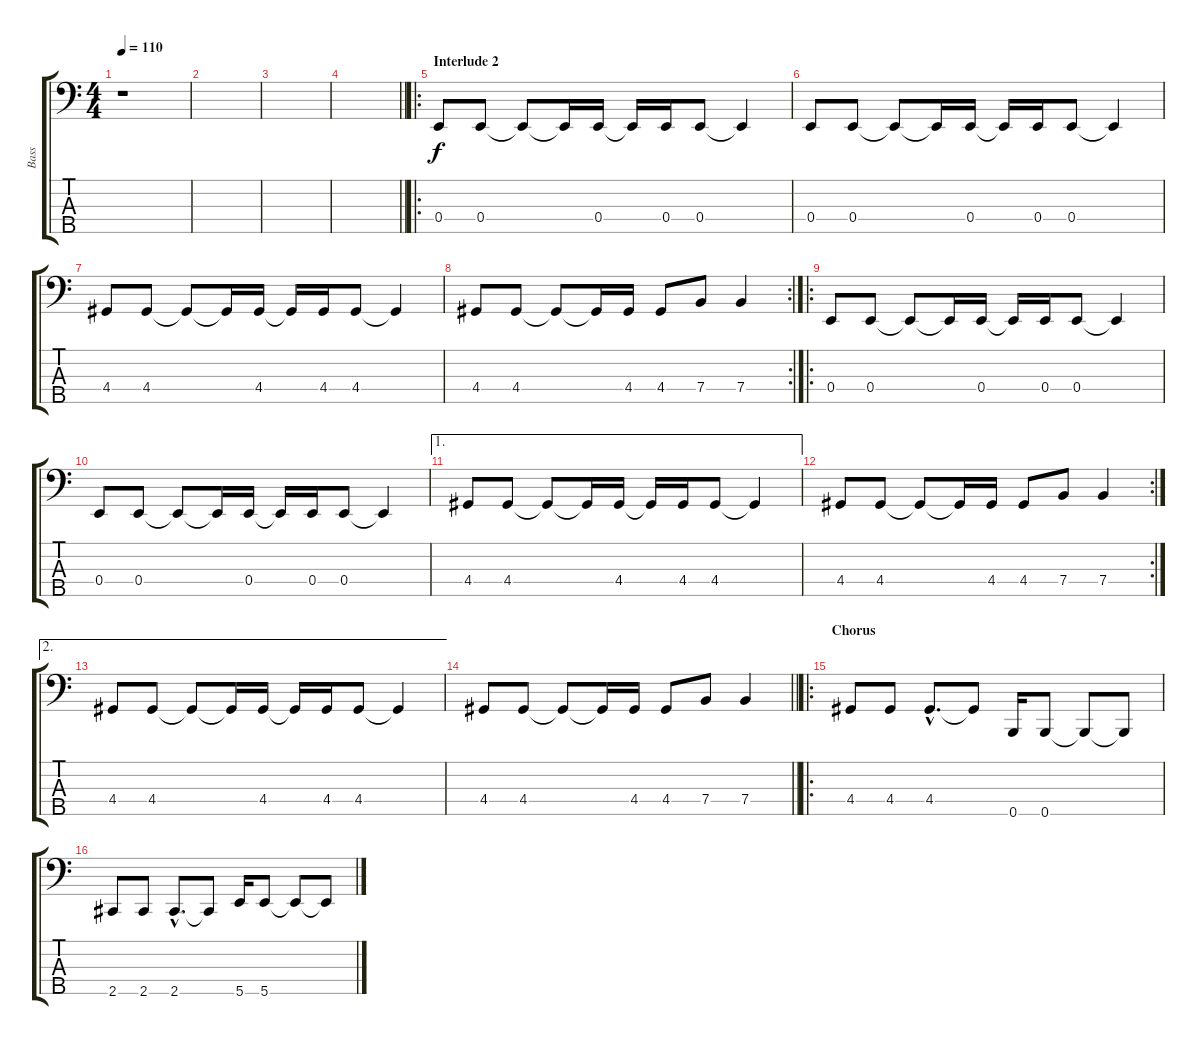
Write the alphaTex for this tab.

\track ("Bass" "Bass") {instrument electricbassfinger}
\staff {score tabs}
\tuning (G2 D2 A1 E1 B0) {hide}
\ts (4 4)
\tempo 110
\clef f4
\ks c
r.1{dy f} |
|
|
\barLineRight lightlight
|
\ro
\section ("" "Interlude 2")
0.4.8 0.4.8 0.4{t}.8 0.4{t}.16 0.4.16 0.4{t}.16 0.4.16 0.4.8 0.4{t}.4 |
0.4.8 0.4.8 0.4{t}.8 0.4{t}.16 0.4.16 0.4{t}.16 0.4.16 0.4.8 0.4{t}.4 |
4.4.8 4.4.8 4.4{t}.8 4.4{t}.16 4.4.16 4.4{t}.16 4.4.16 4.4.8 4.4{t}.4 |
\rc 2
4.4.8 4.4.8 4.4{t}.8 4.4{t}.16 4.4.16 4.4.8 7.4.8 7.4.4 |
\ro
0.4.8 0.4.8 0.4{t}.8 0.4{t}.16 0.4.16 0.4{t}.16 0.4.16 0.4.8 0.4{t}.4 |
0.4.8 0.4.8 0.4{t}.8 0.4{t}.16 0.4.16 0.4{t}.16 0.4.16 0.4.8 0.4{t}.4 |
\ae 1
4.4.8 4.4.8 4.4{t}.8 4.4{t}.16 4.4.16 4.4{t}.16 4.4.16 4.4.8 4.4{t}.4 |
\rc 2
4.4.8 4.4.8 4.4{t}.8 4.4{t}.16 4.4.16 4.4.8 7.4.8 7.4.4 |
\ae 2
4.4.8 4.4.8 4.4{t}.8 4.4{t}.16 4.4.16 4.4{t}.16 4.4.16 4.4.8 4.4{t}.4 |
\barLineRight lightlight
4.4.8 4.4.8 4.4{t}.8 4.4{t}.16 4.4.16 4.4.8 7.4.8 7.4.4 |
\ro
\section ("" "Chorus")
4.4.8 4.4.8 4.4{hac}.8{d} 4.4{t}.8 0.5.16 0.5.8 0.5{t}.8 0.5{t}.8 |
2.5.8 2.5.8 2.5{hac}.8{d} 2.5{t}.8 5.5.16 5.5.8 5.5{t}.8 5.5{t}.8
